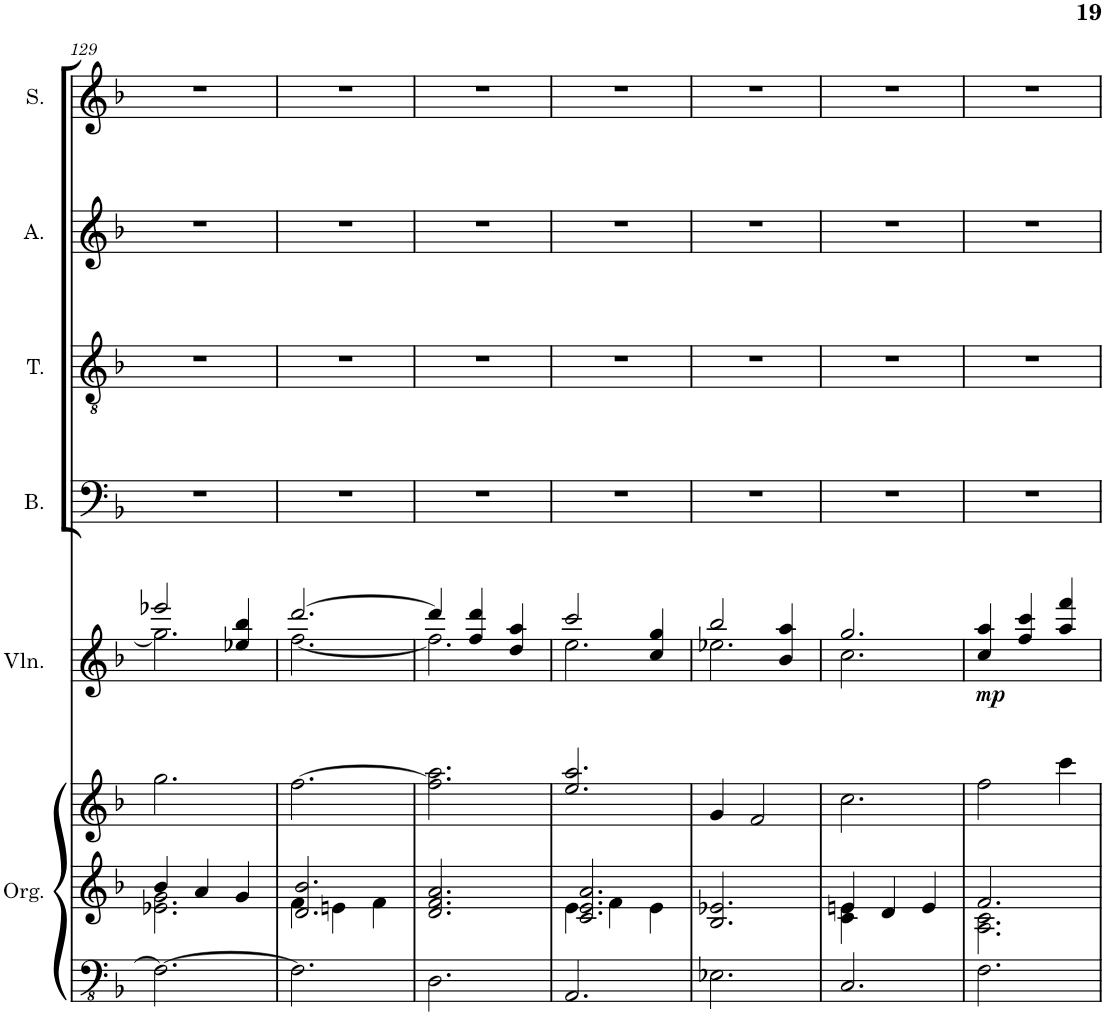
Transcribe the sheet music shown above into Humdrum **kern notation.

**kern	**kern	**kern	**kern	**dynam	**kern	**kern	**kern	**kern	**kern
*part7	*part7	*part7	*part6	*part6	*part5	*part4	*part3	*part2	*part1
*staff9	*staff8	*staff7	*staff6	*staff6	*staff5	*staff4	*staff3	*staff2	*staff1
*I"Organ	*	*	*I"Violin	*	*I"Bass	*I"Tenor	*I"Alto	*I"Soprano	*I"Descant
*I'Org.	*	*	*I'Vln.	*	*I'B.	*I'T.	*I'A.	*I'S.	*I'D
!!LO:PB:g=z
*clefFv4	*clefG2	*clefG2	*clefG2	*	*clefF4	*clefGv2	*clefG2	*clefG2	*clefG2
*k[b-]	*k[b-]	*k[b-]	*k[b-]	*	*k[b-]	*k[b-]	*k[b-]	*k[b-]	*k[b-]
*M3/4	*M3/4	*M3/4	*M3/4	*	*M3/4	*M3/4	*M3/4	*M3/4	*M3/4
=129	=129	=129	=129	=129	=129	=129	=129	=129	=129
*	*^	*	*^	*	*	*	*	*	*
2.FF\_	4b-/	2.e-X\ 2.g\	2.gg\	2eee-X/	2.gg\]	.	2.r	2.r	2.r	2.r	2.r
.	4a/	.	.	.	.	.	.	.	.	.	.
.	4g/	.	.	4ee-X/ 4bb-/	.	.	.	.	.	.	.
=130	=130	=130	=130	=130	=130	=130	=130	=130	=130	=130	=130
2.FF\]	2.d/ 2.b-/	4f\	[2.ff\	[2.ddd/	[2.ff\	.	2.r	2.r	2.r	2.r	2.r
.	.	4en\	.	.	.	.	.	.	.	.	.
.	.	4f\	.	.	.	.	.	.	.	.	.
*	*v	*v	*	*	*	*	*	*	*	*	*
=131	=131	=131	=131	=131	=131	=131	=131	=131	=131	=131
2.DD\	2.d/ 2.f/ 2.a/	2.ff\] 2.aa\	4ddd/]	2.ff\]	.	2.r	2.r	2.r	2.r	2.r
.	.	.	4ff/ 4ddd/	.	.	.	.	.	.	.
.	.	.	4dd/ 4aa/	.	.	.	.	.	.	.
=132	=132	=132	=132	=132	=132	=132	=132	=132	=132	=132
*	*^	*	*	*	*	*	*	*	*	*
2.AAA/	2.c/ 2.e/ 2.a/	4e\	2.ee/ 2.aa/	2ccc/	2.ee\	.	2.r	2.r	2.r	2.r	2.r
.	.	4f\	.	.	.	.	.	.	.	.	.
.	.	4e\	.	4cc/ 4gg/	.	.	.	.	.	.	.
*	*v	*v	*	*	*	*	*	*	*	*	*
=133	=133	=133	=133	=133	=133	=133	=133	=133	=133	=133
2.EE-X\	2.B-/ 2.e-X/	4g/	2bb-/	2.ee-X\	.	2.r	2.r	2.r	2.r	2.r
.	.	2f/	.	.	.	.	.	.	.	.
.	.	.	4b-/ 4aa/	.	.	.	.	.	.	.
=134	=134	=134	=134	=134	=134	=134	=134	=134	=134	=134
*	*^	*	*	*	*	*	*	*	*	*
2.CC/	4en/	4c\ 4en\	2.cc\	2.gg/	2.cc\	.	2.r	2.r	2.r	2.r	2.r
.	4d/	2ryy	.	.	.	.	.	.	.	.	.
.	4e/	.	.	.	.	.	.	.	.	.	.
*	*	*	*	*v	*v	*	*	*	*	*	*
=135	=135	=135	=135	=135	=135	=135	=135	=135	=135	=135
!	!	!	!	!	!LO:DY:b	!	!	!	!	!
2.FF\	2.f/	2.A\ 2.c\	2ff\	4cc/ 4aa/	mp	2.r	2.r	2.r	2.r	2.r
.	.	.	.	4ff/ 4ccc/	.	.	.	.	.	.
.	.	.	4ccc\	4aa/ 4fff/	.	.	.	.	.	.
*	*v	*v	*	*	*	*	*	*	*	*
=	=	=	=	=	=	=	=	=	=
*-	*-	*-	*-	*-	*-	*-	*-	*-	*-
